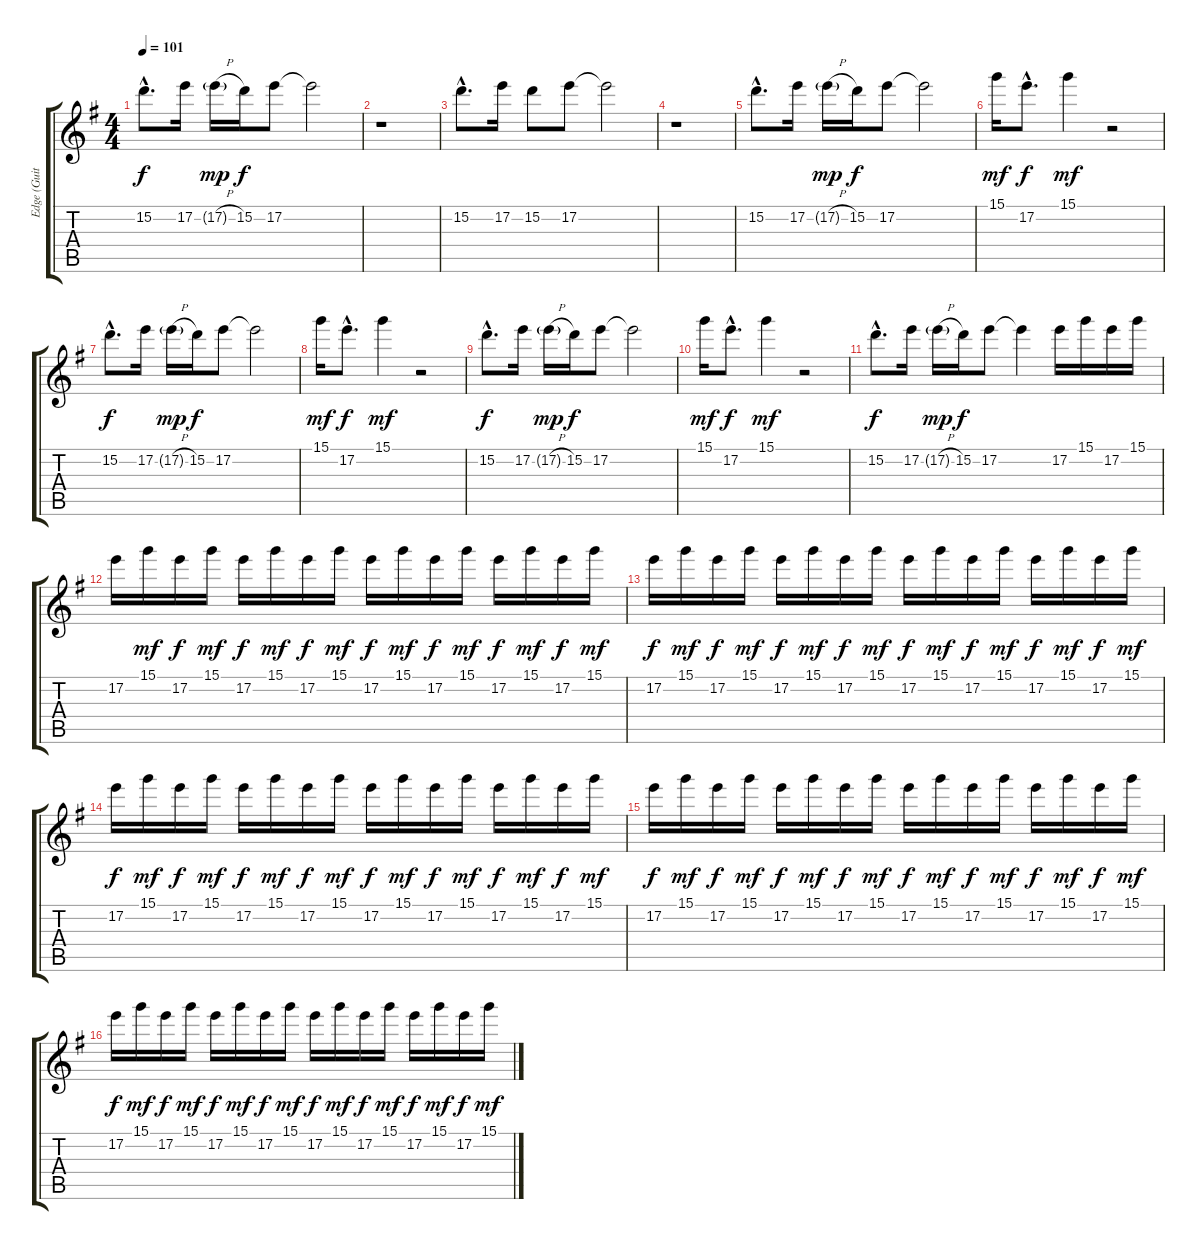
\track ("Edge (Guitar 3)" "Edge (Guit") {instrument distortionguitar}
\staff {score tabs}
\tuning (E4 B3 G3 D3 A2 E2) {hide}
\ts (4 4)
\tempo 101
\clef g2
\ks eminor
15.2{hac}.8{d dy f} 17.2.16 17.2{h g}.16{dy mp} 15.2.16{dy f} 17.2.8 17.2{t}.2 |
r.1 |
15.2{hac}.8{d} 17.2.16 15.2.8 17.2.8 17.2{t}.2 |
r.1 |
15.2{hac}.8{d} 17.2.16 17.2{h g}.16{dy mp} 15.2.16{dy f} 17.2.8 17.2{t}.2 |
15.1.16{dy mf} 17.2{hac}.8{d dy f} 15.1.4{dy mf} r.2 |
15.2{hac}.8{d dy f} 17.2.16 17.2{h g}.16{dy mp} 15.2.16{dy f} 17.2.8 17.2{t}.2 |
15.1.16{dy mf} 17.2{hac}.8{d dy f} 15.1.4{dy mf} r.2 |
15.2{hac}.8{d dy f} 17.2.16 17.2{h g}.16{dy mp} 15.2.16{dy f} 17.2.8 17.2{t}.2 |
15.1.16{dy mf} 17.2{hac}.8{d dy f} 15.1.4{dy mf} r.2 |
15.2{hac}.8{d dy f} 17.2.16 17.2{h g}.16{dy mp} 15.2.16{dy f} 17.2.8 17.2{t}.4 17.2.16 15.1.16 17.2.16 15.1.16 |
17.2.16{balance 16} 15.1.16{dy mf} 17.2.16{dy f} 15.1.16{dy mf} 17.2.16{dy f} 15.1.16{dy mf} 17.2.16{dy f} 15.1.16{dy mf} 17.2.16{dy f} 15.1.16{dy mf} 17.2.16{dy f} 15.1.16{dy mf} 17.2.16{dy f} 15.1.16{dy mf} 17.2.16{dy f} 15.1.16{dy mf} |
17.2.16{dy f} 15.1.16{dy mf} 17.2.16{dy f} 15.1.16{dy mf} 17.2.16{dy f} 15.1.16{dy mf} 17.2.16{dy f} 15.1.16{dy mf} 17.2.16{dy f} 15.1.16{dy mf} 17.2.16{dy f} 15.1.16{dy mf} 17.2.16{dy f} 15.1.16{dy mf} 17.2.16{dy f} 15.1.16{dy mf} |
17.2.16{dy f} 15.1.16{dy mf} 17.2.16{dy f} 15.1.16{dy mf} 17.2.16{dy f} 15.1.16{dy mf} 17.2.16{dy f} 15.1.16{dy mf} 17.2.16{dy f} 15.1.16{dy mf} 17.2.16{dy f} 15.1.16{dy mf} 17.2.16{dy f} 15.1.16{dy mf} 17.2.16{dy f} 15.1.16{dy mf} |
17.2.16{dy f} 15.1.16{dy mf} 17.2.16{dy f} 15.1.16{dy mf} 17.2.16{dy f} 15.1.16{dy mf} 17.2.16{dy f} 15.1.16{dy mf} 17.2.16{dy f} 15.1.16{dy mf} 17.2.16{dy f} 15.1.16{dy mf} 17.2.16{dy f} 15.1.16{dy mf} 17.2.16{dy f} 15.1.16{dy mf} |
17.2.16{dy f} 15.1.16{dy mf} 17.2.16{dy f} 15.1.16{dy mf} 17.2.16{dy f} 15.1.16{dy mf} 17.2.16{dy f} 15.1.16{dy mf} 17.2.16{dy f} 15.1.16{dy mf} 17.2.16{dy f} 15.1.16{dy mf} 17.2.16{dy f} 15.1.16{dy mf} 17.2.16{dy f} 15.1.16{dy mf}
